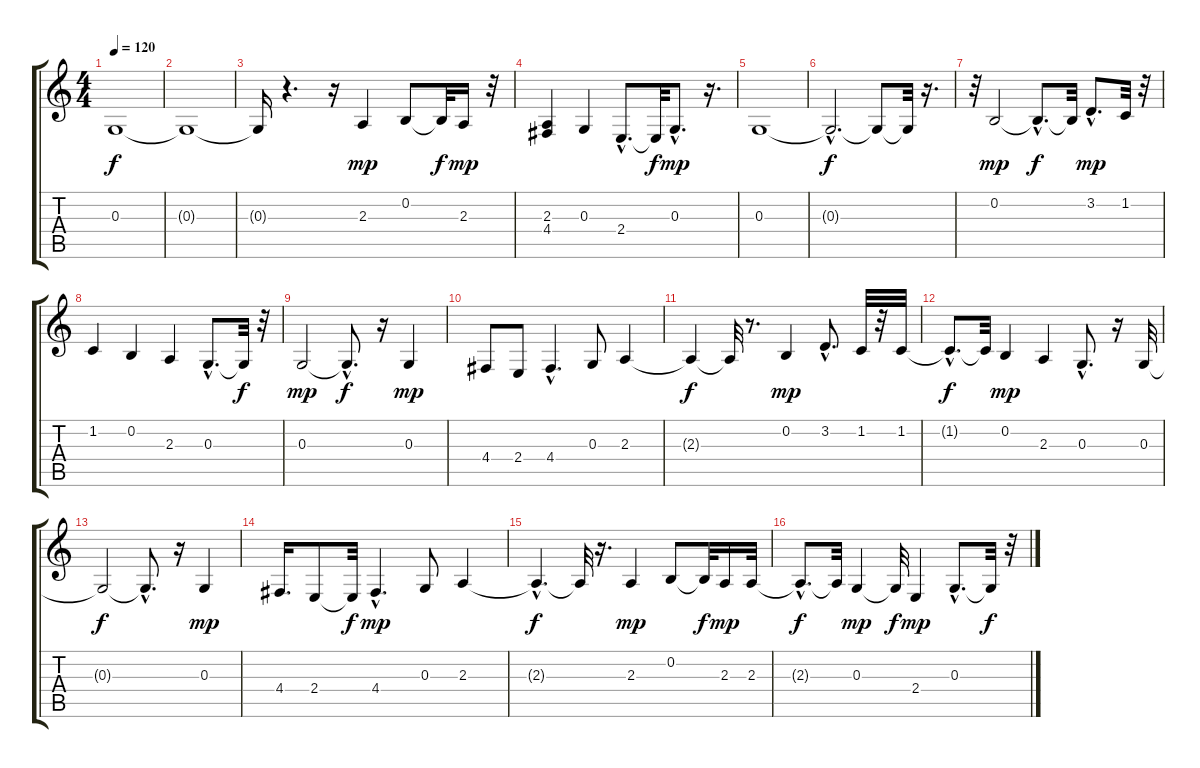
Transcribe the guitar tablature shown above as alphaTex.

\track "" {instrument bassoon}
\staff {score tabs}
\tuning (E4 B3 G3 D3 A2 E2) {hide}
\ts (4 4)
\tempo 120
\clef g2
\ks c
0.3{t}.1{dy f} |
0.3{t}.1 |
0.3{t}.16 r.4{d} r.16 2.3.4{dy mp} 0.2.8 0.2{t}.32{dy f} 2.3.16{dy mp} r.32 |
(2.3 4.4).4 0.3.4 2.4{hac}.8{d} 2.4{t}.32{dy f} 0.3{hac}.8{d dy mp} r.16{d} |
0.3.1 |
0.3{hac t}.2{d dy f} 0.3{t}.8 0.3{t}.32 r.16{d} |
r.32 0.2.2{dy mp} 0.2{hac t}.8{d dy f} 0.2{t}.32 3.2{hac}.8{d dy mp} 1.2.32 r.32 |
1.2.4 0.2.4 2.3.4 0.3{hac}.8{d} 0.3{t}.32{dy f} r.32 |
0.3.2{dy mp} 0.3{hac t}.8{d dy f} r.16 0.3.4{dy mp} |
4.4.8 2.4.8 4.4{hac}.4{d} 0.3.8 2.3.4 |
2.3{t}.4{dy f} 2.3{t}.32 r.8{d} 0.2.4{dy mp} 3.2{hac}.8{d} 1.2.32 r.32 1.2.32 |
1.2{hac t}.8{d dy f} 1.2{t}.32 0.2.4{dy mp} 2.3.4 0.3{hac}.8{d} r.16 0.3.32 |
0.3{t}.2{dy f} 0.3{hac t}.8{d} r.16 0.3.4{dy mp} |
4.4.16{d} 2.4.8 2.4{t}.32{dy f} 4.4{hac}.4{d dy mp} 0.3.8 2.3.4 |
2.3{hac t}.4{d dy f} 2.3{t}.32 r.16{d} 2.3.4{dy mp} 0.2.8 0.2{t}.32{dy f} 2.3.16{dy mp} 2.3.32 |
2.3{hac t}.8{d dy f} 2.3{t}.32 0.3.4{dy mp} 0.3{t}.32{dy f} 2.4.4{dy mp} 0.3{hac}.8{d} 0.3{t}.32{dy f} r.32
